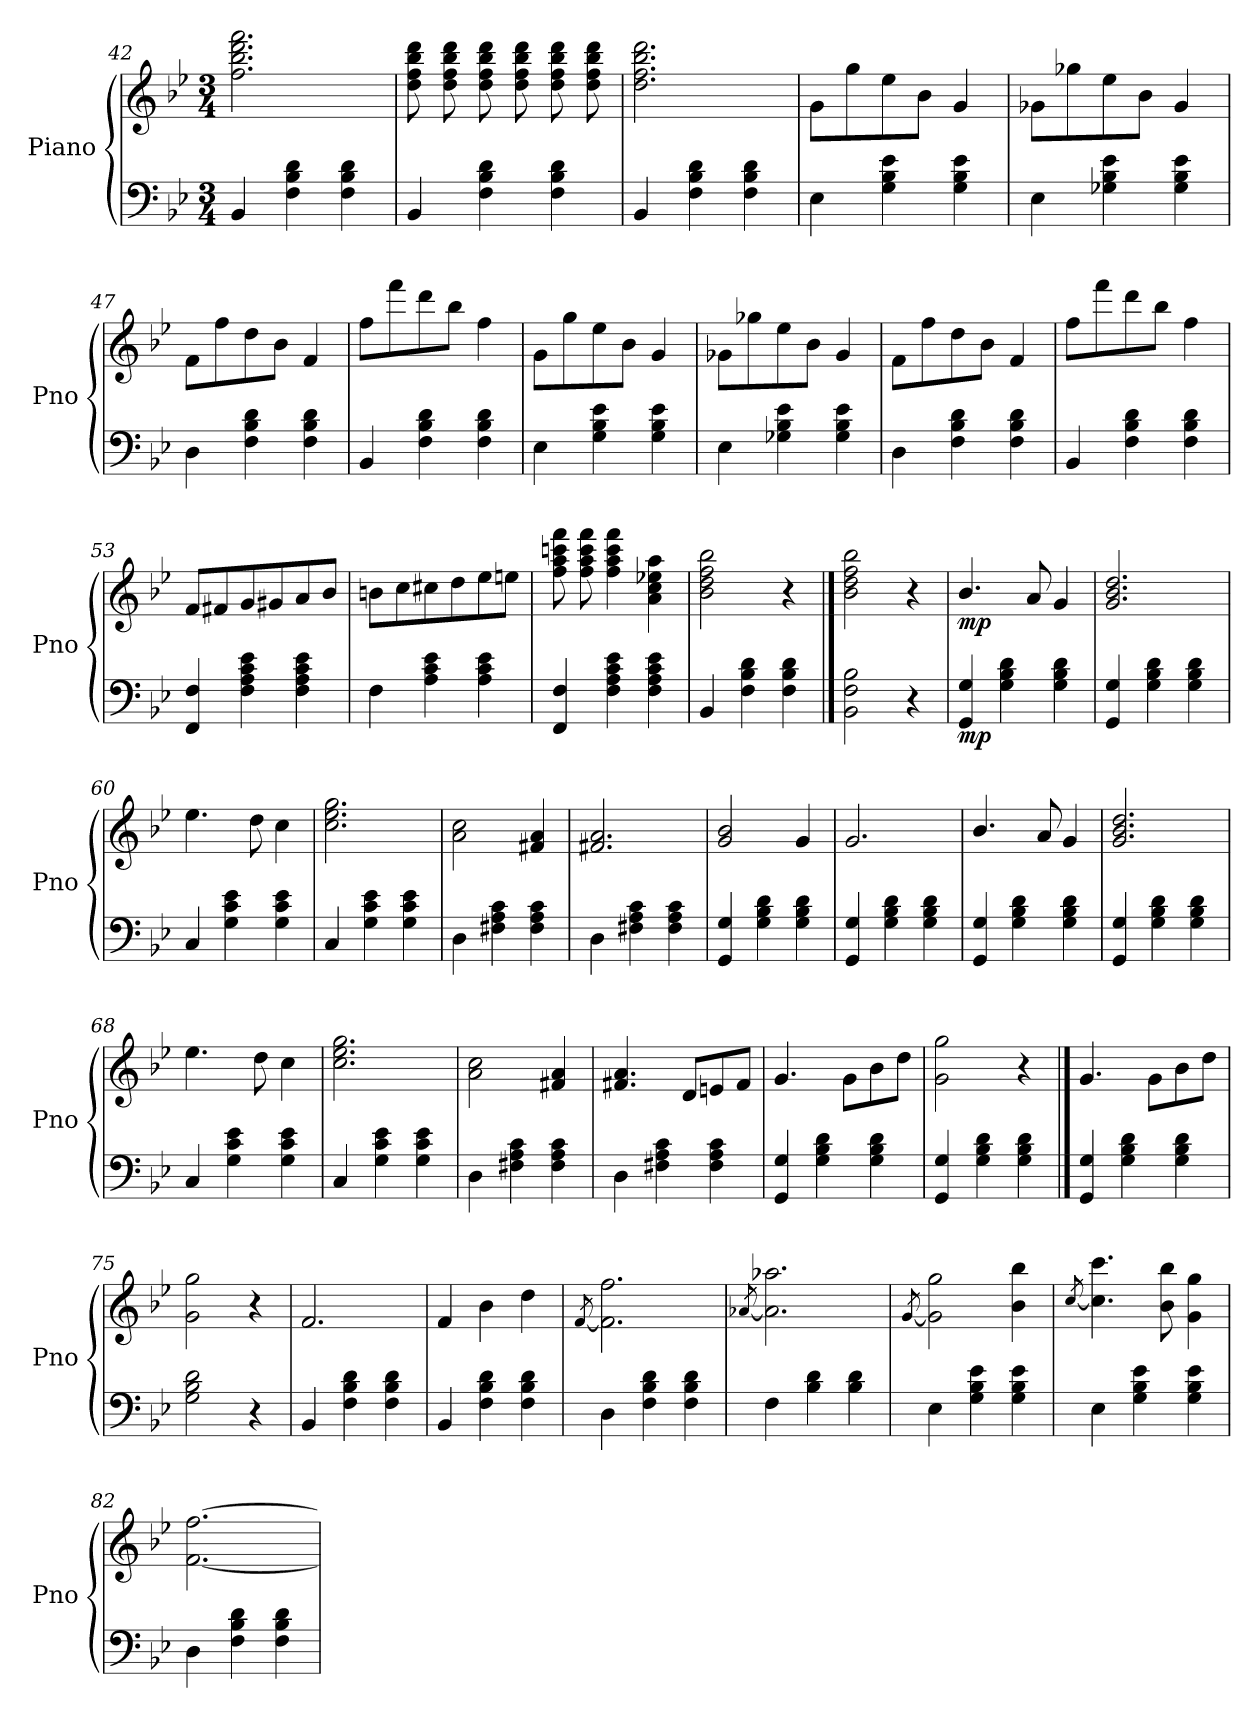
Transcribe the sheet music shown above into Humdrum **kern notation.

**kern	**dynam	**kern	**dynam
*part2	*part2	*part1	*part1
*staff2	*staff2	*staff1	*staff1
*I"Piano	*	*I"Piano	*
*I'Pno	*	*I'Pno	*
*clefF4	*	*clefG2	*
*k[b-e-]	*	*k[b-e-]	*
*M3/4	*	*M3/4	*
=42	=42	=42	=42
4BB-/	.	2.ff\ 2.bb-\ 2.ddd\ 2.fff\	.
4F\ 4B-\ 4d\	.	.	.
4F\ 4B-\ 4d\	.	.	.
=43	=43	=43	=43
4BB-/	.	8dd\ 8ff\ 8bb-\ 8ddd\	.
.	.	8dd\ 8ff\ 8bb-\ 8ddd\	.
4F\ 4B-\ 4d\	.	8dd\ 8ff\ 8bb-\ 8ddd\	.
.	.	8dd\ 8ff\ 8bb-\ 8ddd\	.
4F\ 4B-\ 4d\	.	8dd\ 8ff\ 8bb-\ 8ddd\	.
.	.	8dd\ 8ff\ 8bb-\ 8ddd\	.
=44	=44	=44	=44
4BB-/	.	2.dd\ 2.ff\ 2.bb-\ 2.ddd\	.
4F\ 4B-\ 4d\	.	.	.
4F\ 4B-\ 4d\	.	.	.
=45	=45	=45	=45
4E-\	.	8g\L	.
.	.	8gg\	.
4G\ 4B-\ 4e-\	.	8ee-\	.
.	.	8b-\J	.
4G\ 4B-\ 4e-\	.	4g/	.
!!LO:LB:g=z
=46	=46	=46	=46
4E-\	.	8g-X\L	.
.	.	8gg-X\	.
4G-X\ 4B-\ 4e-\	.	8ee-\	.
.	.	8b-\J	.
4G-\ 4B-\ 4e-\	.	4g-/	.
=47	=47	=47	=47
4D\	.	8f\L	.
.	.	8ff\	.
4F\ 4B-\ 4d\	.	8dd\	.
.	.	8b-\J	.
4F\ 4B-\ 4d\	.	4f/	.
=48	=48	=48	=48
4BB-/	.	8ff\L	.
.	.	8fff\	.
4F\ 4B-\ 4d\	.	8ddd\	.
.	.	8bb-\J	.
4F\ 4B-\ 4d\	.	4ff\	.
=49	=49	=49	=49
4E-\	.	8g\L	.
.	.	8gg\	.
4G\ 4B-\ 4e-\	.	8ee-\	.
.	.	8b-\J	.
4G\ 4B-\ 4e-\	.	4g/	.
=50	=50	=50	=50
4E-\	.	8g-X\L	.
.	.	8gg-X\	.
4G-X\ 4B-\ 4e-\	.	8ee-\	.
.	.	8b-\J	.
4G-\ 4B-\ 4e-\	.	4g-/	.
=51	=51	=51	=51
4D\	.	8f\L	.
.	.	8ff\	.
4F\ 4B-\ 4d\	.	8dd\	.
.	.	8b-\J	.
4F\ 4B-\ 4d\	.	4f/	.
!!LO:LB:g=z
=52	=52	=52	=52
4BB-/	.	8ff\L	.
.	.	8fff\	.
4F\ 4B-\ 4d\	.	8ddd\	.
.	.	8bb-\J	.
4F\ 4B-\ 4d\	.	4ff\	.
=53	=53	=53	=53
4FF/ 4F/	.	8f/L	.
.	.	8f#X/	.
4F\ 4A\ 4c\ 4e-\	.	8g/	.
.	.	8g#X/	.
4F\ 4A\ 4c\ 4e-\	.	8a/	.
.	.	8b-/J	.
=54	=54	=54	=54
4F\	.	8bn\L	.
.	.	8cc\	.
4A\ 4c\ 4e-\	.	8cc#X\	.
.	.	8dd\	.
4A\ 4c\ 4e-\	.	8ee-\	.
.	.	8een\J	.
=55	=55	=55	=55
4FF/ 4F/	.	8ff\ 8aa\ 8cccn\ 8fff\	.
.	.	8ff\ 8aa\ 8ccc\ 8fff\	.
4F\ 4A\ 4c\ 4e-\	.	4ff\ 4aa\ 4ccc\ 4fff\	.
4F\ 4A\ 4c\ 4e-\	.	4a\ 4cc\ 4ee-X\ 4aa\	.
=56	=56	=56	=56
4BB-/	.	2b-\ 2dd\ 2ff\ 2bb-\	.
4F\ 4B-\ 4d\	.	.	.
4F\ 4B-\ 4d\	.	4r	.
==57	==57	==57	==57
2BB-\ 2F\ 2B-\	.	2b-\ 2dd\ 2ff\ 2bb-\	.
4r	.	4r	.
!!LO:LB:g=z
=58!|	=58!|	=58!|	=58!|
!	!LO:DY:b	!	!LO:DY:b
4GG/ 4G/	mp	4.b-/	mp
4G\ 4B-\ 4d\	.	.	.
.	.	8a/	.
4G\ 4B-\ 4d\	.	4g/	.
=59	=59	=59	=59
4GG/ 4G/	.	2.g/ 2.b-/ 2.dd/	.
4G\ 4B-\ 4d\	.	.	.
4G\ 4B-\ 4d\	.	.	.
=60	=60	=60	=60
4C/	.	4.ee-\	.
4G\ 4c\ 4e-\	.	.	.
.	.	8dd\	.
4G\ 4c\ 4e-\	.	4cc\	.
=61	=61	=61	=61
4C/	.	2.cc\ 2.ee-\ 2.gg\	.
4G\ 4c\ 4e-\	.	.	.
4G\ 4c\ 4e-\	.	.	.
=62	=62	=62	=62
4D\	.	2a\ 2cc\	.
4F#X\ 4A\ 4c\	.	.	.
4F#\ 4A\ 4c\	.	4f#X/ 4a/	.
=63	=63	=63	=63
4D\	.	2.f#X/ 2.a/	.
4F#X\ 4A\ 4c\	.	.	.
4F#\ 4A\ 4c\	.	.	.
=64	=64	=64	=64
4GG/ 4G/	.	2g/ 2b-/	.
4G\ 4B-\ 4d\	.	.	.
4G\ 4B-\ 4d\	.	4g/	.
!!LO:LB:g=z
=65	=65	=65	=65
4GG/ 4G/	.	2.g/	.
4G\ 4B-\ 4d\	.	.	.
4G\ 4B-\ 4d\	.	.	.
=66	=66	=66	=66
4GG/ 4G/	.	4.b-/	.
4G\ 4B-\ 4d\	.	.	.
.	.	8a/	.
4G\ 4B-\ 4d\	.	4g/	.
=67	=67	=67	=67
4GG/ 4G/	.	2.g/ 2.b-/ 2.dd/	.
4G\ 4B-\ 4d\	.	.	.
4G\ 4B-\ 4d\	.	.	.
=68	=68	=68	=68
4C/	.	4.ee-\	.
4G\ 4c\ 4e-\	.	.	.
.	.	8dd\	.
4G\ 4c\ 4e-\	.	4cc\	.
=69	=69	=69	=69
4C/	.	2.cc\ 2.ee-\ 2.gg\	.
4G\ 4c\ 4e-\	.	.	.
4G\ 4c\ 4e-\	.	.	.
=70	=70	=70	=70
4D\	.	2a\ 2cc\	.
4F#X\ 4A\ 4c\	.	.	.
4F#\ 4A\ 4c\	.	4f#X/ 4a/	.
=71	=71	=71	=71
4D\	.	4.f#X/ 4.a/	.
4F#X\ 4A\ 4c\	.	.	.
.	.	8d/L	.
4F#\ 4A\ 4c\	.	8en/	.
.	.	8f#/J	.
!!LO:PB:g=z
=72	=72	=72	=72
4GG/ 4G/	.	4.g/	.
4G\ 4B-\ 4d\	.	.	.
.	.	8g\L	.
4G\ 4B-\ 4d\	.	8b-\	.
.	.	8dd\J	.
=73	=73	=73	=73
4GG/ 4G/	.	2g\ 2gg\	.
4G\ 4B-\ 4d\	.	.	.
4G\ 4B-\ 4d\	.	4r	.
==74	==74	==74	==74
4GG/ 4G/	.	4.g/	.
4G\ 4B-\ 4d\	.	.	.
.	.	8g\L	.
4G\ 4B-\ 4d\	.	8b-\	.
.	.	8dd\J	.
=75	=75	=75	=75
2G\ 2B-\ 2d\	.	2g\ 2gg\	.
4r	.	4r	.
=76!|	=76!|	=76!|	=76!|
4BB-/	.	2.f/	.
4F\ 4B-\ 4d\	.	.	.
4F\ 4B-\ 4d\	.	.	.
=77	=77	=77	=77
4BB-/	.	4f/	.
4F\ 4B-\ 4d\	.	4b-\	.
4F\ 4B-\ 4d\	.	4dd\	.
=78	=78	=78	=78
.	.	[8qf/	.
4D\	.	2.f\] 2.ff\	.
4F\ 4B-\ 4d\	.	.	.
4F\ 4B-\ 4d\	.	.	.
!!LO:LB:g=z
=79	=79	=79	=79
.	.	[8qa-X/	.
4F\	.	2.a-\] 2.aa-X\	.
4B-\ 4d\	.	.	.
4B-\ 4d\	.	.	.
=80	=80	=80	=80
.	.	[8qg/	.
4E-\	.	2g\] 2gg\	.
4G\ 4B-\ 4e-\	.	.	.
4G\ 4B-\ 4e-\	.	4b-\ 4bb-\	.
=81	=81	=81	=81
.	.	[8qcc/	.
4E-\	.	4.cc\] 4.ccc\	.
4G\ 4B-\ 4e-\	.	.	.
.	.	8b-\ 8bb-\	.
4G\ 4B-\ 4e-\	.	4g\ 4gg\	.
=82	=82	=82	=82
4D\	.	[2.f\ [2.ff\	.
4F\ 4B-\ 4d\	.	.	.
4F\ 4B-\ 4d\	.	.	.
=	=	=	=
*-	*-	*-	*-
